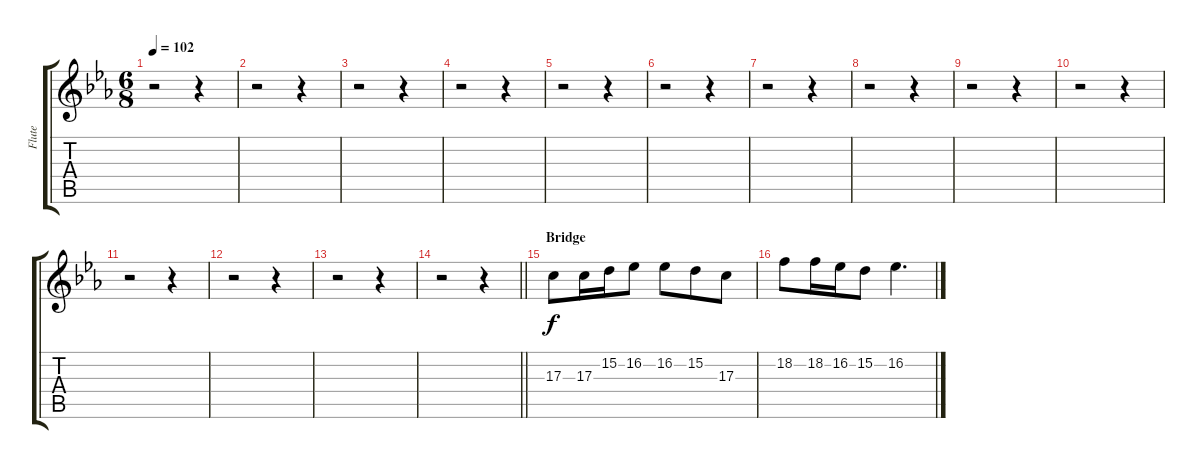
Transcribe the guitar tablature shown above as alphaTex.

\track ("Flute" "Flute") {instrument flute}
\staff {score tabs}
\tuning (E4 B3 G3 D3 A2 E2) {hide}
\ts (6 8)
\tempo 102
\clef g2
\ks cminor
r.2{dy f} r.4 |
r.2 r.4 |
r.2 r.4 |
r.2 r.4 |
r.2 r.4 |
r.2 r.4 |
r.2 r.4 |
r.2 r.4 |
r.2 r.4 |
r.2 r.4 |
r.2 r.4 |
r.2 r.4 |
r.2 r.4 |
\barLineRight lightlight
r.2 r.4 |
\section ("" "Bridge")
17.3.8 17.3.16 15.2.16 16.2.8 16.2.8 15.2.8 17.3.8 |
18.2.8 18.2.16 16.2.16 15.2.8 16.2.4{d}
